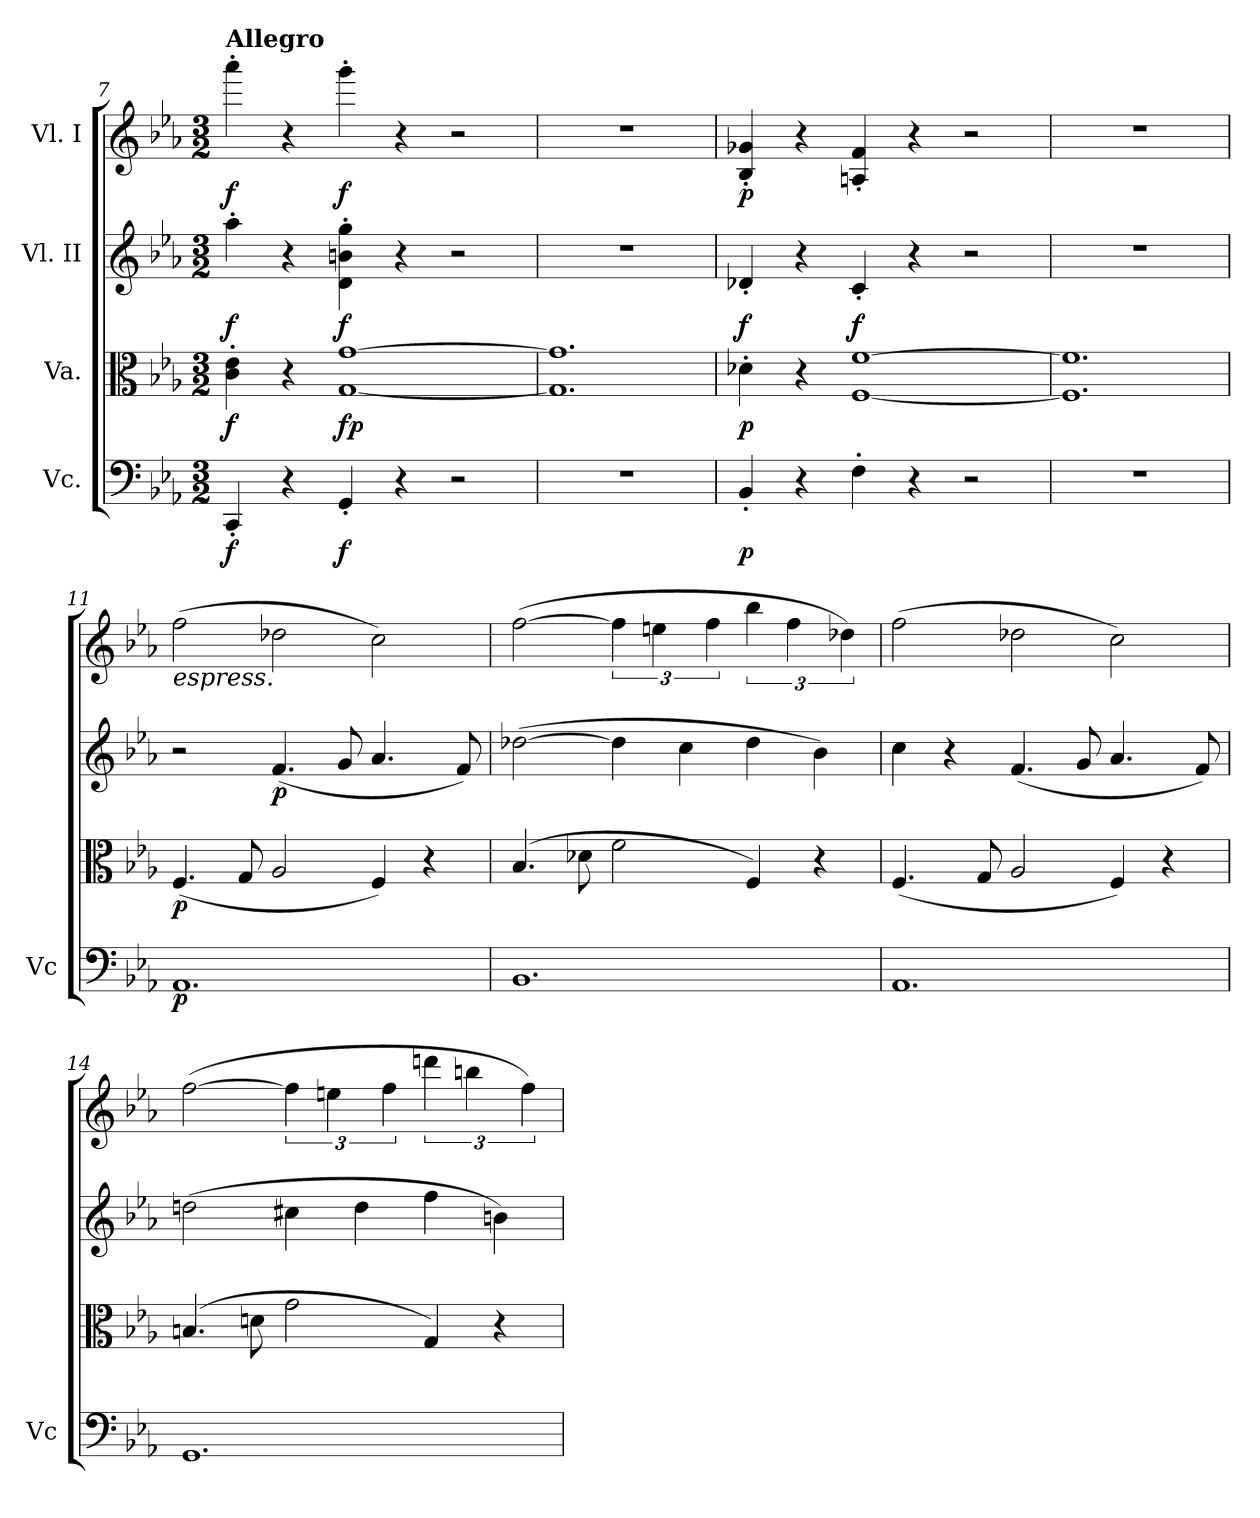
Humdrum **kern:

**kern	**dynam	**kern	**dynam	**kern	**dynam	**kern	**dynam
*part4	*part4	*part3	*part3	*part2	*part2	*part1	*part1
*staff4	*staff4	*staff3	*staff3	*staff2	*staff2	*staff1	*staff1
*I"Vc.	*	*I"Va.	*	*I"Vl. II	*	*I"Vl. I	*
*I'Vc	*	*	*	*	*	*	*
*clefF4	*	*clefC3	*	*clefG2	*	*clefG2	*
*k[b-e-a-]	*	*k[b-e-a-]	*	*k[b-e-a-]	*	*k[b-e-a-]	*
*c:	*	*c:	*	*c:	*	*c:	*
*M3/2	*	*M3/2	*	*M3/2	*	*M3/2	*
=7	=7	=7	=7	=7	=7	=7	=7
!	!	!	!	!	!	!LO:TX:a:B:t=Allegro	!
!	!LO:DY:b	!	!LO:DY:b	!	!LO:DY:b	!	!LO:DY:b
4CC'/	f	4c'\ 4e-'\	f	4aa-'\	f	4aaa-'\	f
4r	.	4r	.	4r	.	4r	.
!	!LO:DY:b	!	!LO:DY:b	!	!LO:DY:b	!	!LO:DY:b
4GG'/	f	[1G [1g	fp	4d'\ 4bn'\ 4gg'\	f	4ggg'\	f
4r	.	.	.	4r	.	4r	.
2r	.	.	.	2r	.	2r	.
=8	=8	=8	=8	=8	=8	=8	=8
1.r	.	1.G] 1.g]	.	1.r	.	1.r	.
=9	=9	=9	=9	=9	=9	=9	=9
!	!LO:DY:b	!	!LO:DY:b	!	!LO:DY:b	!	!LO:DY:b
4BB-'/	p	4d-X'\	p	4d-X'/	f	4B-'/ 4g-X'/	p
4r	.	4r	.	4r	.	4r	.
!	!	!	!	!	!LO:DY:b	!	!
4F'\	.	[1F [1f	.	4c'/	f	4An'/ 4f'/	.
4r	.	.	.	4r	.	4r	.
2r	.	.	.	2r	.	2r	.
=10	=10	=10	=10	=10	=10	=10	=10
1.r	.	1.F] 1.f]	.	1.r	.	1.r	.
=11	=11	=11	=11	=11	=11	=11	=11
!	!	!	!	!	!	!LO:TX:b:i:t=espress.	!
!	!LO:DY:b	!	!LO:DY:b	!	!	!	!
1.AA-	p	(<4.F/	p	2r	.	(>2ff\	.
.	.	8G/	.	.	.	.	.
!	!	!	!	!	!LO:DY:b	!	!
.	.	2A-/	.	(<4.f/	p	2dd-X\	.
.	.	.	.	8g/	.	.	.
.	.	4F/)	.	4.a-/	.	2cc\)	.
.	.	4r	.	.	.	.	.
.	.	.	.	8f/)	.	.	.
=12	=12	=12	=12	=12	=12	=12	=12
1.BB-	.	(>4.B-/	.	(>[2dd-X\	.	(>[2ff\	.
.	.	8d-X\	.	.	.	.	.
.	.	2f\	.	4dd-\]	.	6ff\]	.
.	.	.	.	.	.	6een\	.
.	.	.	.	4cc\	.	.	.
.	.	.	.	.	.	6ff\	.
.	.	4F/)	.	4dd-\	.	6bb-\	.
.	.	.	.	.	.	6ff\	.
.	.	4r	.	4b-\)	.	.	.
.	.	.	.	.	.	6dd-X\)	.
=13	=13	=13	=13	=13	=13	=13	=13
1.AA-	.	(<4.F/	.	4cc\	.	(>2ff\	.
.	.	.	.	4r	.	.	.
.	.	8G/	.	.	.	.	.
.	.	2A-/	.	(<4.f/	.	2dd-X\	.
.	.	.	.	8g/	.	.	.
.	.	4F/)	.	4.a-/	.	2cc\)	.
.	.	4r	.	.	.	.	.
.	.	.	.	8f/)	.	.	.
=14	=14	=14	=14	=14	=14	=14	=14
1.GG	.	(>4.Bn/	.	(>2ddn\	.	(>[2ff\	.
.	.	8dn\	.	.	.	.	.
.	.	2g\	.	4cc#X\	.	6ff\]	.
.	.	.	.	.	.	6een\	.
.	.	.	.	4dd\	.	.	.
.	.	.	.	.	.	6ff\	.
.	.	4G/)	.	4ff\	.	6dddn\	.
.	.	.	.	.	.	6bbn\	.
.	.	4r	.	4bn\)	.	.	.
.	.	.	.	.	.	6ff\)	.
=	=	=	=	=	=	=	=
*-	*-	*-	*-	*-	*-	*-	*-
